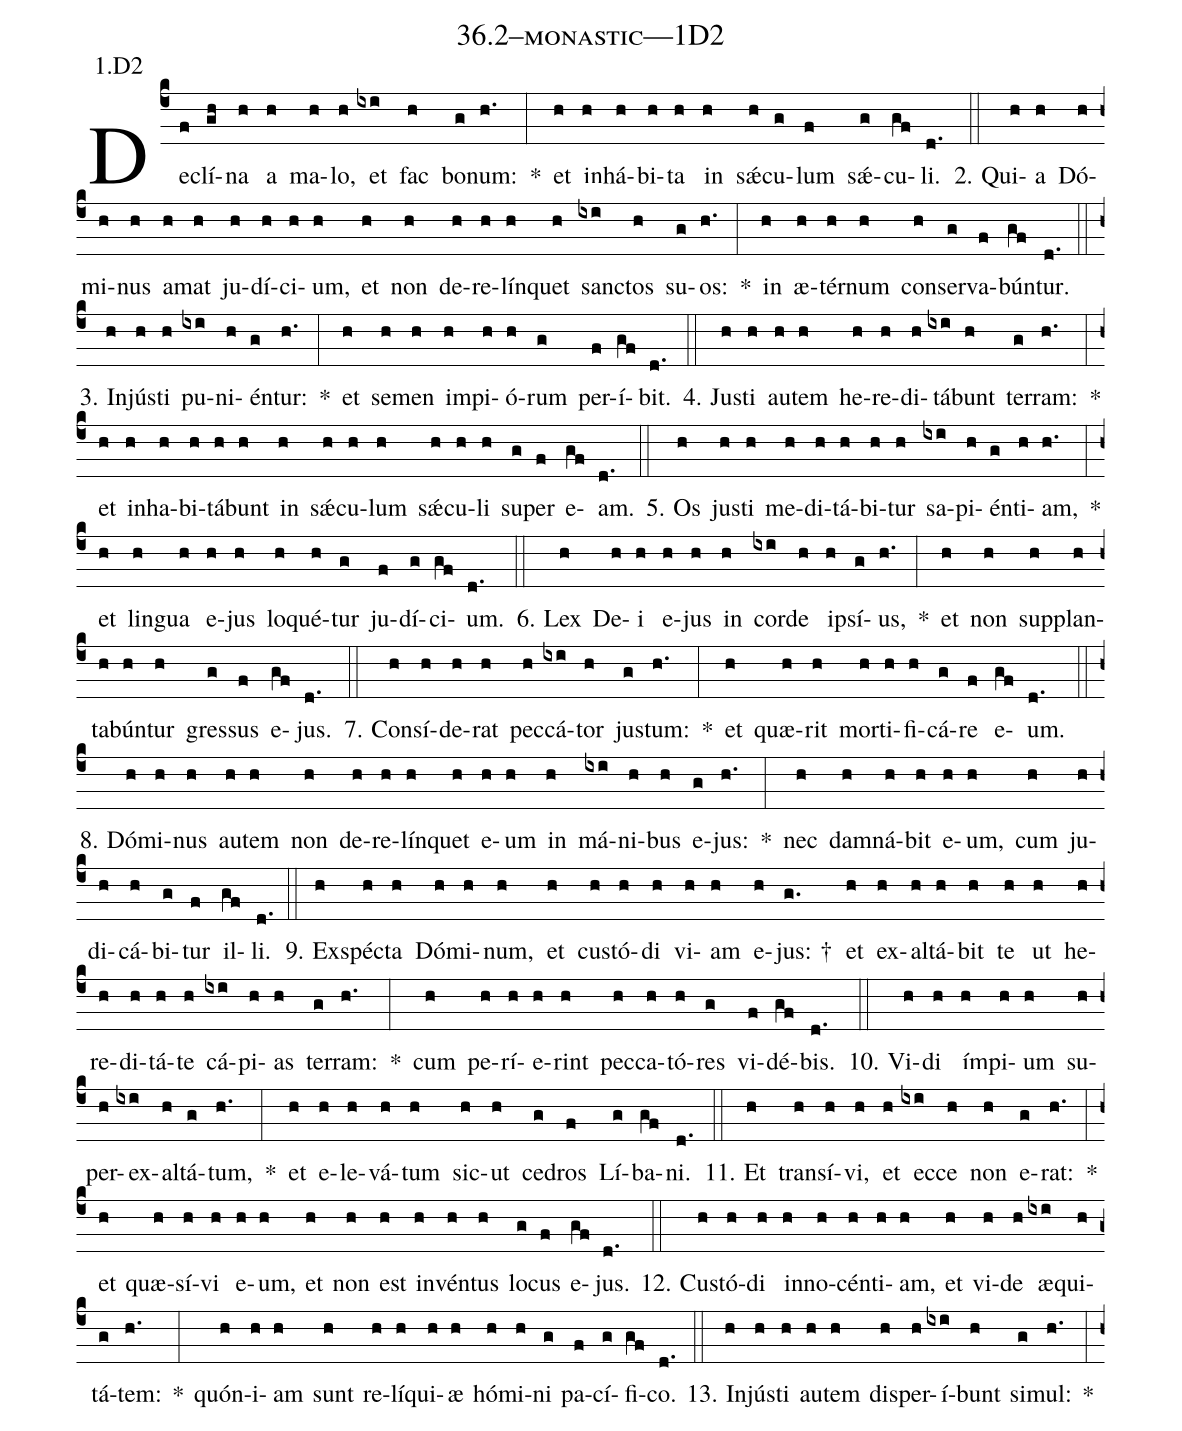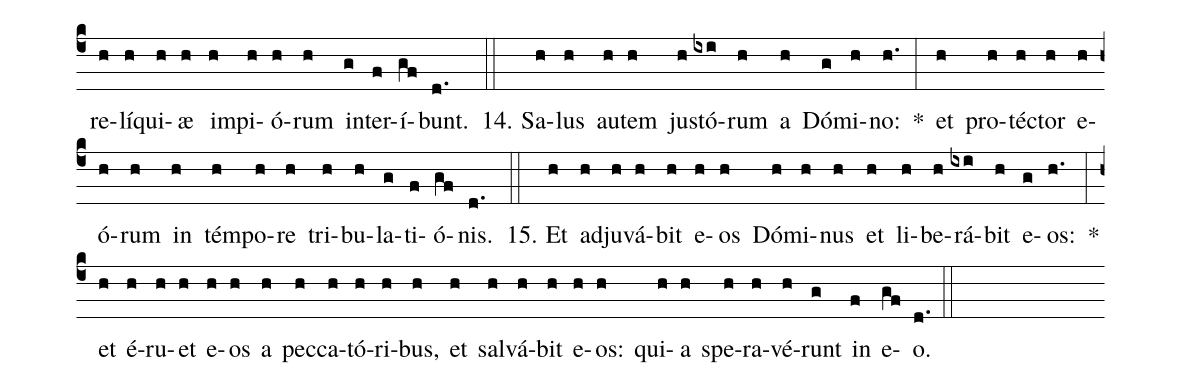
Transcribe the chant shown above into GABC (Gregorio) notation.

name: 36.2--monastic---1D2;
annotation: 1.D2;
%%
(c4)De(f)clí(gh)na(h) a(h) ma(h)lo,(h) et(ixi) fac(h) bo(g)num:(h.) *(:) et(h) in(h)há(h)bi(h)ta(h) in(h) sǽ(h)cu(g)lum(f) sǽ(g)cu(gf)li.(d.) (::)
2. Qui(h)a(h) Dó(h)mi(h)nus(h) a(h)mat(h) ju(h)dí(h)ci(h)um,(h) et(h) non(h) de(h)re(h)lín(h)quet(h) sanc(ixi)tos(h) su(g)os:(h.) *(:) in(h) æ(h)tér(h)num(h) con(h)ser(g)va(f)bún(gf)tur.(d.) (::)
3. In(h)jús(h)ti(h) pu(ixi)ni(h)én(g)tur:(h.) *(:) et(h) se(h)men(h) im(h)pi(h)ó(h)rum(g) per(f)í(gf)bit.(d.) (::)
4. Jus(h)ti(h) au(h)tem(h) he(h)re(h)di(h)tá(ixi)bunt(h) ter(g)ram:(h.) *(:) et(h) in(h)ha(h)bi(h)tá(h)bunt(h) in(h) sǽ(h)cu(h)lum(h) sǽ(h)cu(h)li(h) su(g)per(f) e(gf)am.(d.) (::)
5. Os(h) jus(h)ti(h) me(h)di(h)tá(h)bi(h)tur(h) sa(ixi)pi(h)én(g)ti(h)am,(h.) *(:) et(h) lin(h)gua(h) e(h)jus(h) lo(h)qué(h)tur(g) ju(f)dí(g)ci(gf)um.(d.) (::)
6. Lex(h) De(h)i(h) e(h)jus(h) in(h) cor(ixi)de(h) ip(h)sí(g)us,(h.) *(:) et(h) non(h) sup(h)plan(h)ta(h)bún(h)tur(h) gres(g)sus(f) e(gf)jus.(d.) (::)
7. Con(h)sí(h)de(h)rat(h) pec(h)cá(ixi)tor(h) jus(g)tum:(h.) *(:) et(h) quæ(h)rit(h) mor(h)ti(h)fi(h)cá(g)re(f) e(gf)um.(d.) (::)
8. Dó(h)mi(h)nus(h) au(h)tem(h) non(h) de(h)re(h)lín(h)quet(h) e(h)um(h) in(h) má(ixi)ni(h)bus(h) e(g)jus:(h.) *(:) nec(h) dam(h)ná(h)bit(h) e(h)um,(h) cum(h) ju(h)di(h)cá(h)bi(g)tur(f) il(gf)li.(d.) (::)
9. Ex(h)spéc(h)ta(h) Dó(h)mi(h)num,(h) et(h) cus(h)tó(h)di(h) vi(h)am(h) e(h)jus: †(g.) et(h) ex(h)al(h)tá(h)bit(h) te(h) ut(h) he(h)re(h)di(h)tá(h)te(h) cá(ixi)pi(h)as(h) ter(g)ram:(h.) *(:) cum(h) pe(h)rí(h)e(h)rint(h) pec(h)ca(h)tó(h)res(g) vi(f)dé(gf)bis.(d.) (::)
10. Vi(h)di(h) ím(h)pi(h)um(h) su(h)per(h)ex(ixi)al(h)tá(g)tum,(h.) *(:) et(h) e(h)le(h)vá(h)tum(h) sic(h)ut(h) ce(g)dros(f) Lí(g)ba(gf)ni.(d.) (::)
11. Et(h) trans(h)í(h)vi,(h) et(h) ec(ixi)ce(h) non(h) e(g)rat:(h.) *(:) et(h) quæ(h)sí(h)vi(h) e(h)um,(h) et(h) non(h) est(h) in(h)vén(h)tus(h) lo(g)cus(f) e(gf)jus.(d.) (::)
12. Cus(h)tó(h)di(h) in(h)no(h)cén(h)ti(h)am,(h) et(h) vi(h)de(h) æ(ixi)qui(h)tá(g)tem:(h.) *(:) quón(h)i(h)am(h) sunt(h) re(h)lí(h)qui(h)æ(h) hó(h)mi(h)ni(g) pa(f)cí(g)fi(gf)co.(d.) (::)
13. In(h)jús(h)ti(h) au(h)tem(h) dis(h)per(h)í(ixi)bunt(h) si(g)mul:(h.) *(:) re(h)lí(h)qui(h)æ(h) im(h)pi(h)ó(h)rum(h) in(g)ter(f)í(gf)bunt.(d.) (::)
14. Sa(h)lus(h) au(h)tem(h) jus(h)tó(ixi)rum(h) a(h) Dó(g)mi(h)no:(h.) *(:) et(h) pro(h)téc(h)tor(h) e(h)ó(h)rum(h) in(h) tém(h)po(h)re(h) tri(h)bu(h)la(g)ti(f)ó(gf)nis.(d.) (::)
15. Et(h) ad(h)ju(h)vá(h)bit(h) e(h)os(h) Dó(h)mi(h)nus(h) et(h) li(h)be(h)rá(ixi)bit(h) e(g)os:(h.) *(:) et(h) é(h)ru(h)et(h) e(h)os(h) a(h) pec(h)ca(h)tó(h)ri(h)bus,(h) et(h) sal(h)vá(h)bit(h) e(h)os:(h) qui(h)a(h) spe(h)ra(h)vé(h)runt(g) in(f) e(gf)o.(d.) (::)
